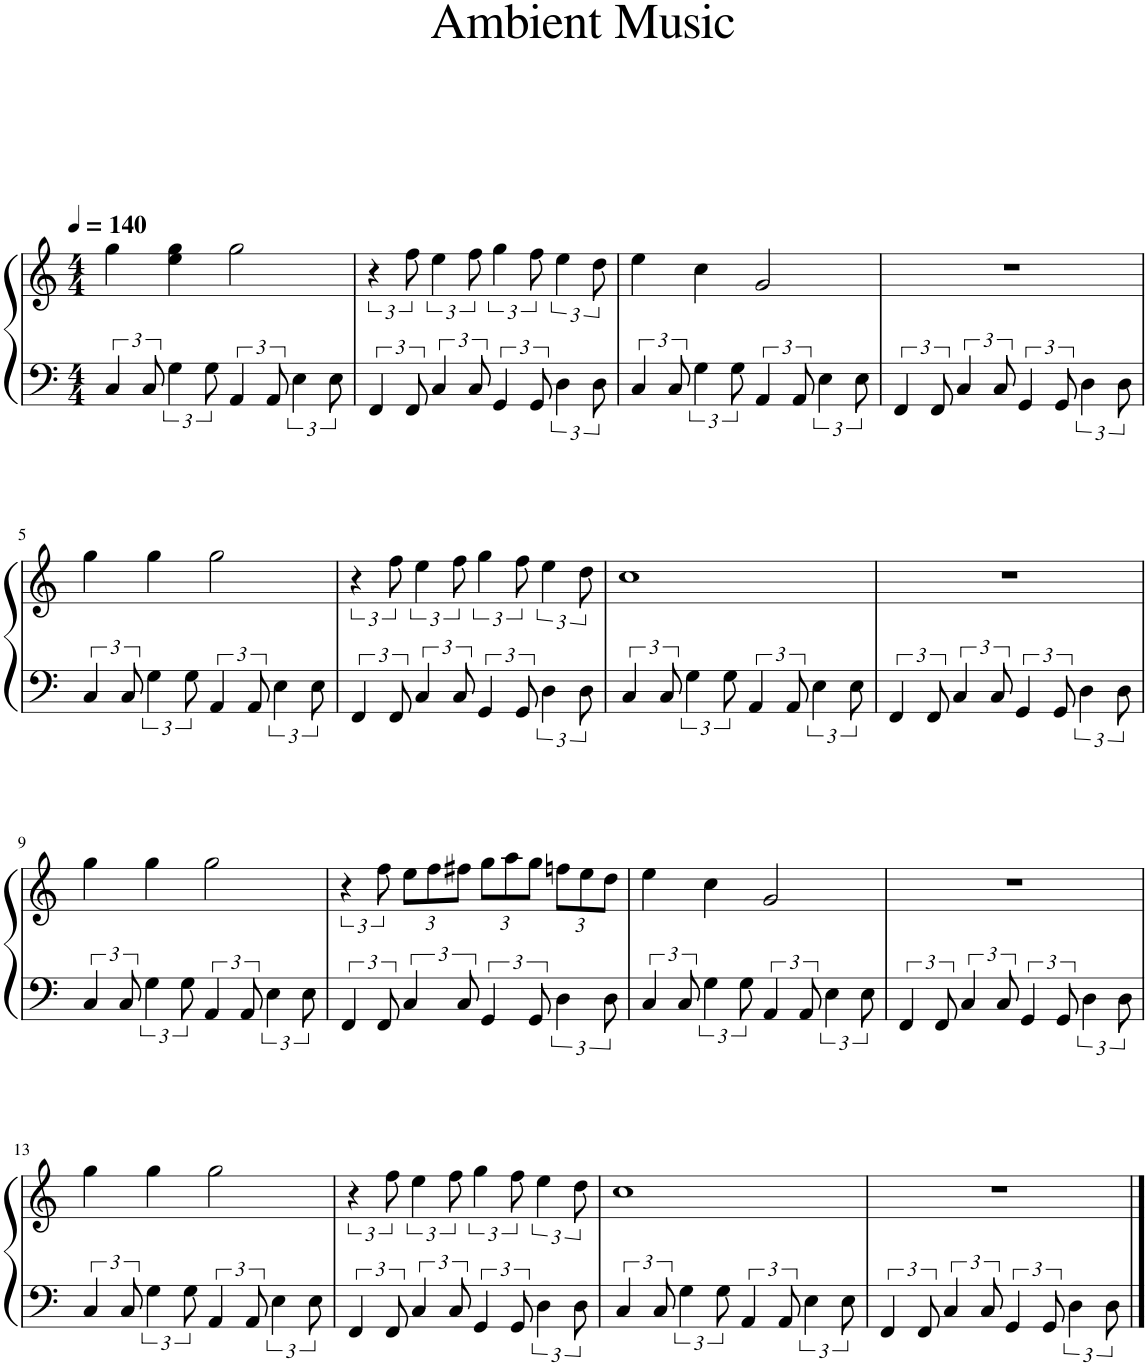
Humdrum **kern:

**kern	**kern
*part1	*part1
*staff2	*staff1
*I"Piano	*
*I'Pno.	*
*clefF4	*clefG2
*k[]	*k[]
*M4/4	*M4/4
*MM140	*MM140
=1	=1
6C/	4gg\
12C/	.
6G\	4ee\ 4gg\
12G\	.
6AA/	2gg\
12AA/	.
6E\	.
12E\	.
=2	=2
6FF/	6r
12FF/	12ff\
6C/	6ee\
12C/	12ff\
6GG/	6gg\
12GG/	12ff\
6D\	6ee\
12D\	12dd\
=3	=3
6C/	4ee\
12C/	.
6G\	4cc\
12G\	.
6AA/	2g/
12AA/	.
6E\	.
12E\	.
=4	=4
6FF/	1r
12FF/	.
6C/	.
12C/	.
6GG/	.
12GG/	.
6D\	.
12D\	.
!!LO:LB:g=z
=5	=5
6C/	4gg\
12C/	.
6G\	4gg\
12G\	.
6AA/	2gg\
12AA/	.
6E\	.
12E\	.
=6	=6
6FF/	6r
12FF/	12ff\
6C/	6ee\
12C/	12ff\
6GG/	6gg\
12GG/	12ff\
6D\	6ee\
12D\	12dd\
=7	=7
6C/	1cc
12C/	.
6G\	.
12G\	.
6AA/	.
12AA/	.
6E\	.
12E\	.
=8	=8
6FF/	1r
12FF/	.
6C/	.
12C/	.
6GG/	.
12GG/	.
6D\	.
12D\	.
!!LO:LB:g=z
=9	=9
6C/	4gg\
12C/	.
6G\	4gg\
12G\	.
6AA/	2gg\
12AA/	.
6E\	.
12E\	.
=10	=10
6FF/	6r
12FF/	12ff\
*	*Xbrackettup
6C/	12ee\L
.	12ff\
12C/	12ff#X\J
6GG/	12gg\L
.	12aa\
12GG/	12gg\J
6D\	12ffn\L
.	12ee\
12D\	12dd\J
=11	=11
6C/	4ee\
12C/	.
6G\	4cc\
12G\	.
6AA/	2g/
12AA/	.
6E\	.
12E\	.
=12	=12
6FF/	1r
12FF/	.
6C/	.
12C/	.
6GG/	.
12GG/	.
6D\	.
12D\	.
!!LO:LB:g=z
=13	=13
6C/	4gg\
12C/	.
6G\	4gg\
12G\	.
6AA/	2gg\
12AA/	.
6E\	.
12E\	.
=14	=14
*	*brackettup
6FF/	6r
12FF/	12ff\
6C/	6ee\
12C/	12ff\
6GG/	6gg\
12GG/	12ff\
6D\	6ee\
12D\	12dd\
=15	=15
6C/	1cc
12C/	.
6G\	.
12G\	.
6AA/	.
12AA/	.
6E\	.
12E\	.
=16	=16
6FF/	1r
12FF/	.
6C/	.
12C/	.
6GG/	.
12GG/	.
6D\	.
12D\	.
==	==
*-	*-
